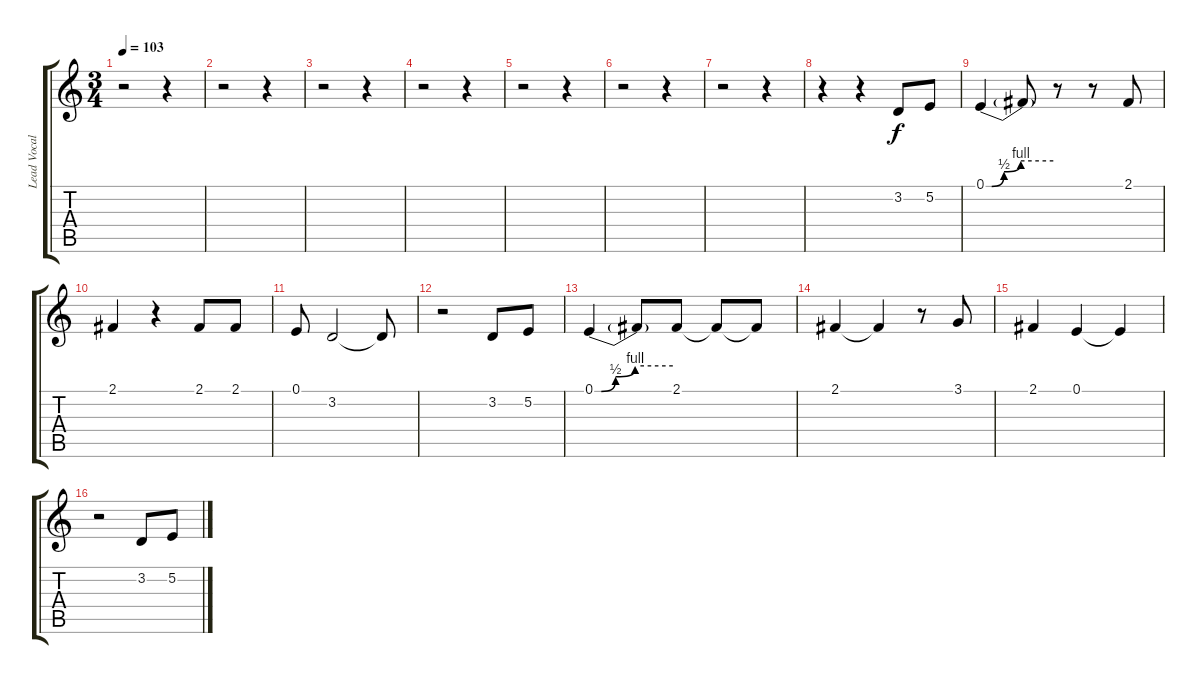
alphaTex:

\track ("Lead Vocal (Steve Perry)" "Lead Vocal") {instrument lead1square}
\staff {score tabs}
\tuning (E4 B3 G3 D3 A2 E2) {hide}
\ts (3 4)
\tempo 103
\clef g2
\ks c
r.2{dy f} r.4 |
r.2 r.4 |
r.2 r.4 |
r.2 r.4 |
r.2 r.4 |
r.2 r.4 |
r.2 r.4 |
r.4 r.4 3.2.8 5.2.8 |
0.1{be (custom 0 0 5 0 16 2 31 4 60 4)}.4 0.1{t}.8 r.8 r.8 2.1.8 |
2.1.4 r.4 2.1.8 2.1.8 |
0.1.8 3.2.2 3.2{t}.8 |
r.2 3.2.8 5.2.8 |
0.1{be (custom 0 0 5 0 16 2 31 4 60 4)}.4 0.1{t}.8 2.1.8 2.1{t}.8 2.1{t}.8 |
2.1.4 2.1{t}.4 r.8 3.1.8 |
2.1.4 0.1.4 0.1{t}.4 |
r.2 3.2.8 5.2.8
